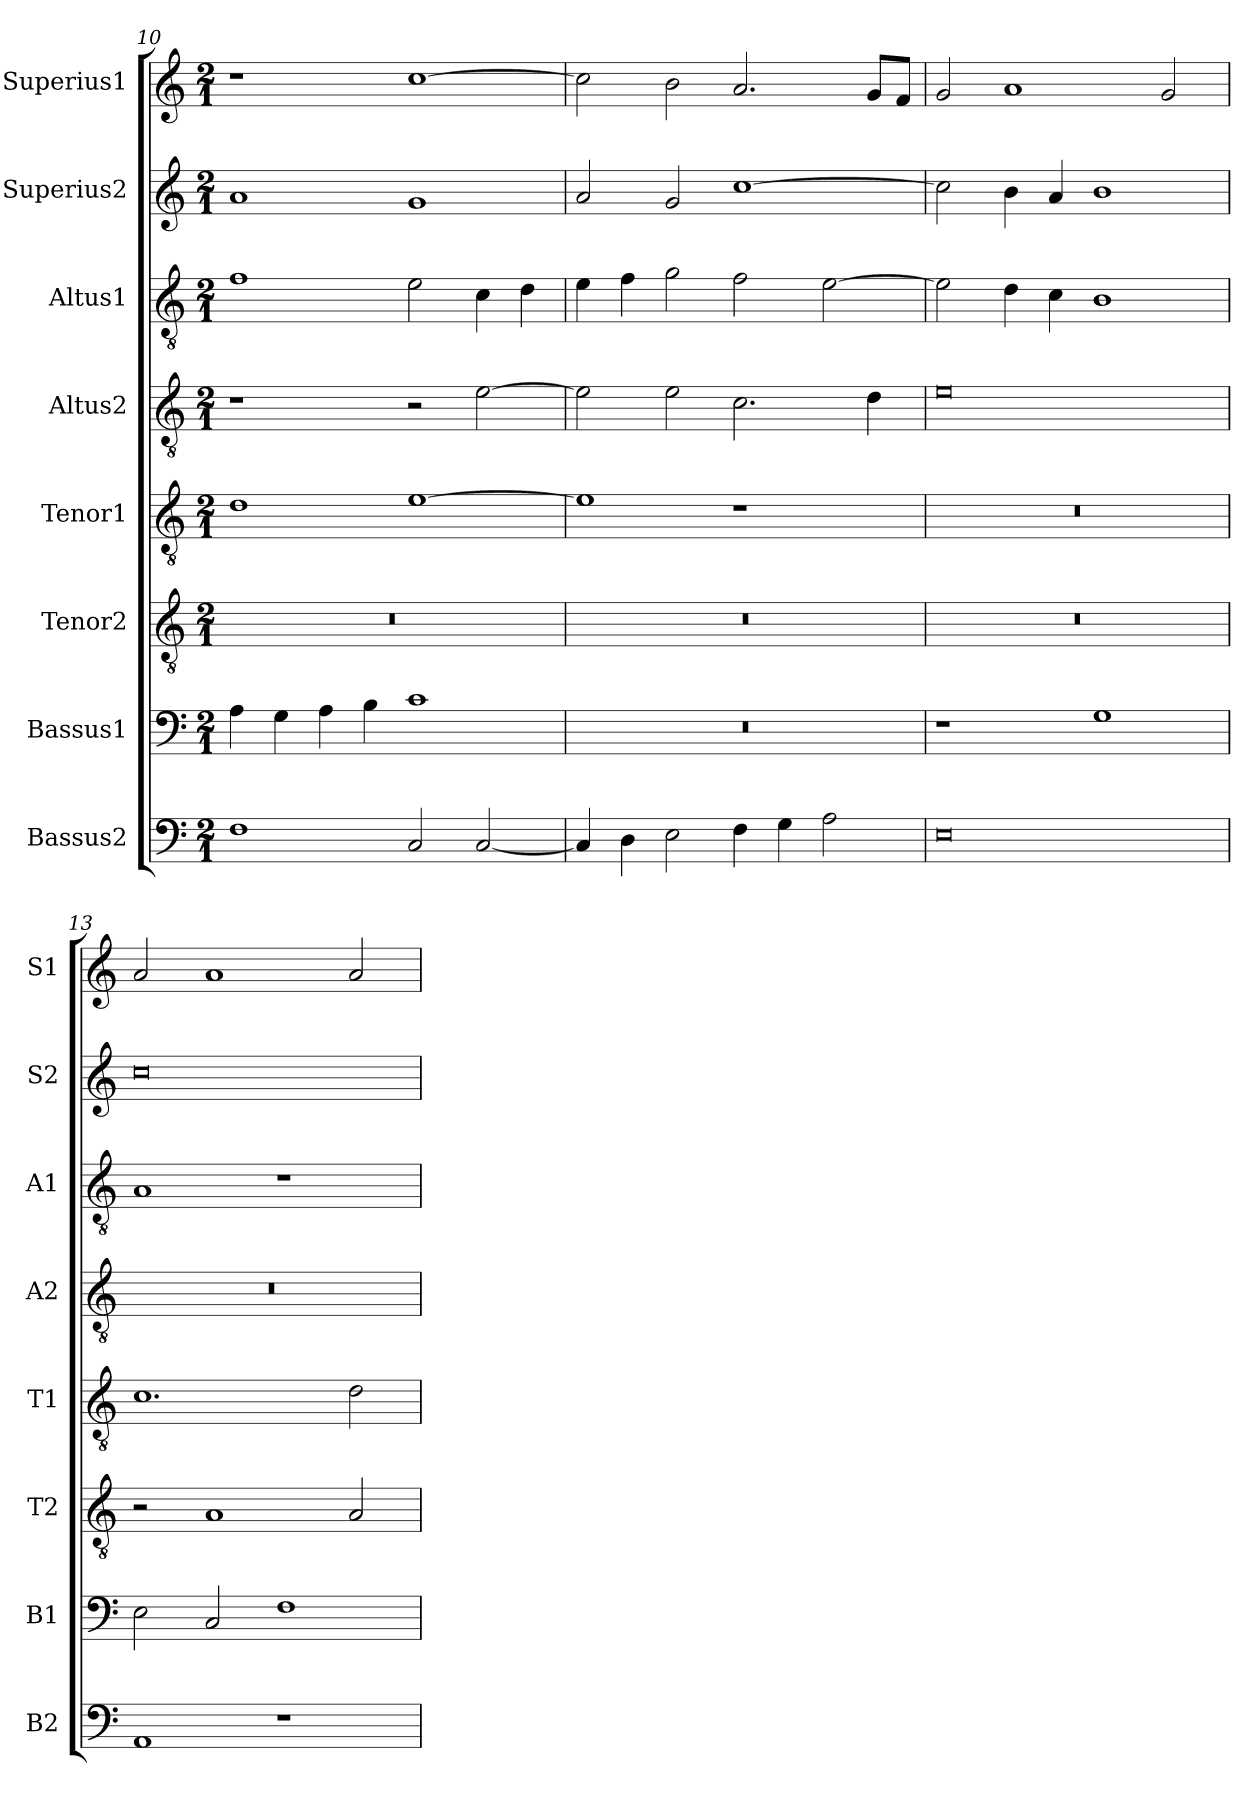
**kern	**kern	**kern	**kern	**kern	**kern	**kern	**kern
*part8	*part7	*part6	*part5	*part4	*part3	*part2	*part1
*staff8	*staff7	*staff6	*staff5	*staff4	*staff3	*staff2	*staff1
*I"Bassus2	*I"Bassus1	*I"Tenor2	*I"Tenor1	*I"Altus2	*I"Altus1	*I"Superius2	*I"Superius1
*I'B2	*I'B1	*I'T2	*I'T1	*I'A2	*I'A1	*I'S2	*I'S1
*clefF4	*clefF4	*clefGv2	*clefGv2	*clefGv2	*clefGv2	*clefG2	*clefG2
*k[]	*k[]	*k[]	*k[]	*k[]	*k[]	*k[]	*k[]
*M2/1	*M2/1	*M2/1	*M2/1	*M2/1	*M2/1	*M2/1	*M2/1
=10	=10	=10	=10	=10	=10	=10	=10
1F	4A	0r	1d	1r	1f	1a	1r
.	4G	.	.	.	.	.	.
.	4A	.	.	.	.	.	.
.	4B	.	.	.	.	.	.
2C	1c	.	[1e	2r	2e	1g	[1cc
[2C	.	.	.	[2e	4c	.	.
.	.	.	.	.	4d	.	.
=11	=11	=11	=11	=11	=11	=11	=11
4C]	0r	0r	1e]	2e]	4e	2a	2cc]
4D	.	.	.	.	4f	.	.
2E	.	.	.	2e	2g	2g	2b
4F	.	.	1r	2.c	2f	[1cc	2.a
4G	.	.	.	.	.	.	.
2A	.	.	.	.	[2e	.	.
.	.	.	.	4d	.	.	8gL
.	.	.	.	.	.	.	8fJ
=12	=12	=12	=12	=12	=12	=12	=12
0E	1r	0r	0r	0e	2e]	2cc]	2g
.	.	.	.	.	4d	4b	1a
.	.	.	.	.	4c	4a	.
.	1G	.	.	.	1B	1b	.
.	.	.	.	.	.	.	2g
=13	=13	=13	=13	=13	=13	=13	=13
1AA	2E	2r	1.c	0r	1A	0cc	2a
.	2C	1A	.	.	.	.	1a
1r	1F	.	.	.	1r	.	.
.	.	2A	2d	.	.	.	2a
=	=	=	=	=	=	=	=
*-	*-	*-	*-	*-	*-	*-	*-
